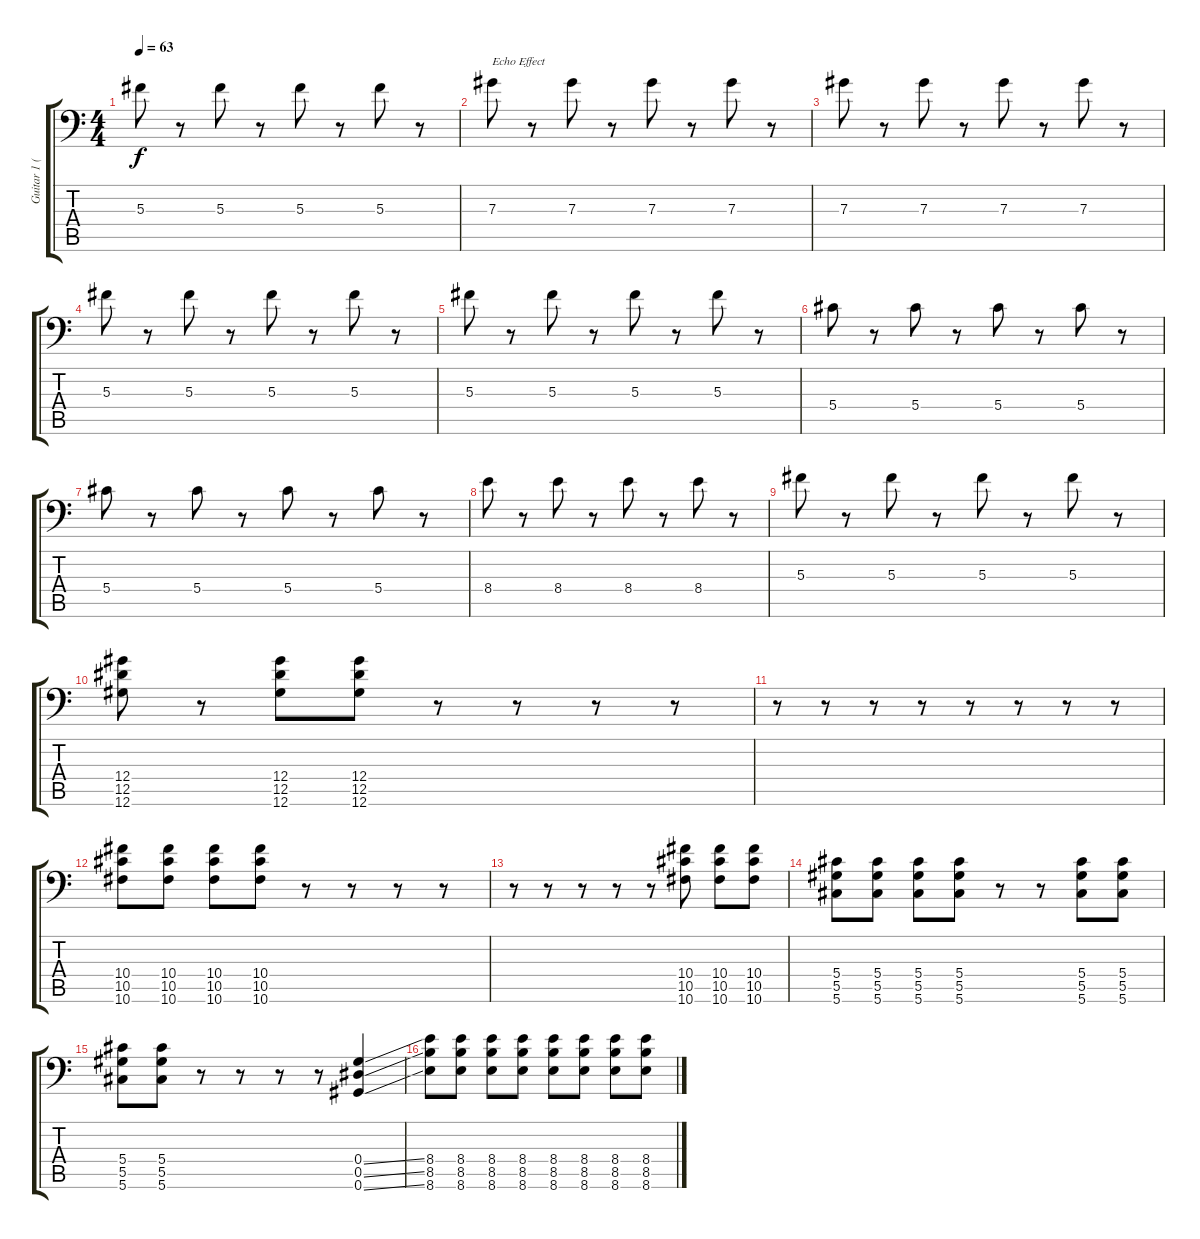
\track ("Guitar 1 (Drop G#)" "Guitar 1 (") {instrument distortionguitar}
\staff {score tabs}
\tuning (Bb3 F3 Db3 Ab2 Eb2 Ab1) {hide}
\ts (4 4)
\tempo 63
\clef f4
\ks c
5.3.8{dy f volume 1} r.8 5.3.8 r.8 5.3.8 r.8 5.3.8 r.8{volume 7} |
7.3.8{txt "Echo Effect" volume 1 instrument electricguitarclean} r.8 7.3.8 r.8 7.3.8 r.8 7.3.8 r.8{volume 7} |
7.3.8{volume 1} r.8 7.3.8 r.8 7.3.8 r.8 7.3.8 r.8{volume 7} |
5.3.8{volume 1} r.8 5.3.8 r.8 5.3.8 r.8 5.3.8 r.8{volume 7} |
5.3.8{volume 1} r.8 5.3.8 r.8 5.3.8 r.8 5.3.8 r.8{volume 7} |
5.4.8{volume 1} r.8 5.4.8 r.8 5.4.8 r.8 5.4.8 r.8{volume 7} |
5.4.8{volume 1} r.8 5.4.8 r.8 5.4.8 r.8 5.4.8 r.8{volume 7} |
8.4.8{volume 1} r.8 8.4.8 r.8 8.4.8 r.8 8.4.8 r.8{volume 7} |
5.3.8{volume 1} r.8 5.3.8 r.8 5.3.8 r.8 5.3.8 r.8{volume 7} |
(12.4 12.5 12.6).8{instrument distortionguitar} r.8 (12.4 12.5 12.6).8 (12.4 12.5 12.6).8 r.8 r.8 r.8 r.8 |
r.8 r.8 r.8 r.8 r.8 r.8 r.8 r.8 |
(10.4 10.5 10.6).8 (10.4 10.5 10.6).8 (10.4 10.5 10.6).8 (10.4 10.5 10.6).8 r.8 r.8 r.8 r.8 |
r.8 r.8 r.8 r.8 r.8 (10.4 10.5 10.6).8 (10.4 10.5 10.6).8 (10.4 10.5 10.6).8 |
(5.4 5.5 5.6).8 (5.4 5.5 5.6).8 (5.4 5.5 5.6).8 (5.4 5.5 5.6).8 r.8 r.8 (5.4 5.5 5.6).8 (5.4 5.5 5.6).8 |
(5.4 5.5 5.6).8 (5.4 5.5 5.6).8 r.8 r.8 r.8 r.8 (0.4{ss} 0.5{ss} 0.6{ss}).4 |
(8.4 8.5 8.6).8 (8.4 8.5 8.6).8 (8.4 8.5 8.6).8 (8.4 8.5 8.6).8 (8.4 8.5 8.6).8 (8.4 8.5 8.6).8 (8.4 8.5 8.6).8 (8.4 8.5 8.6).8
